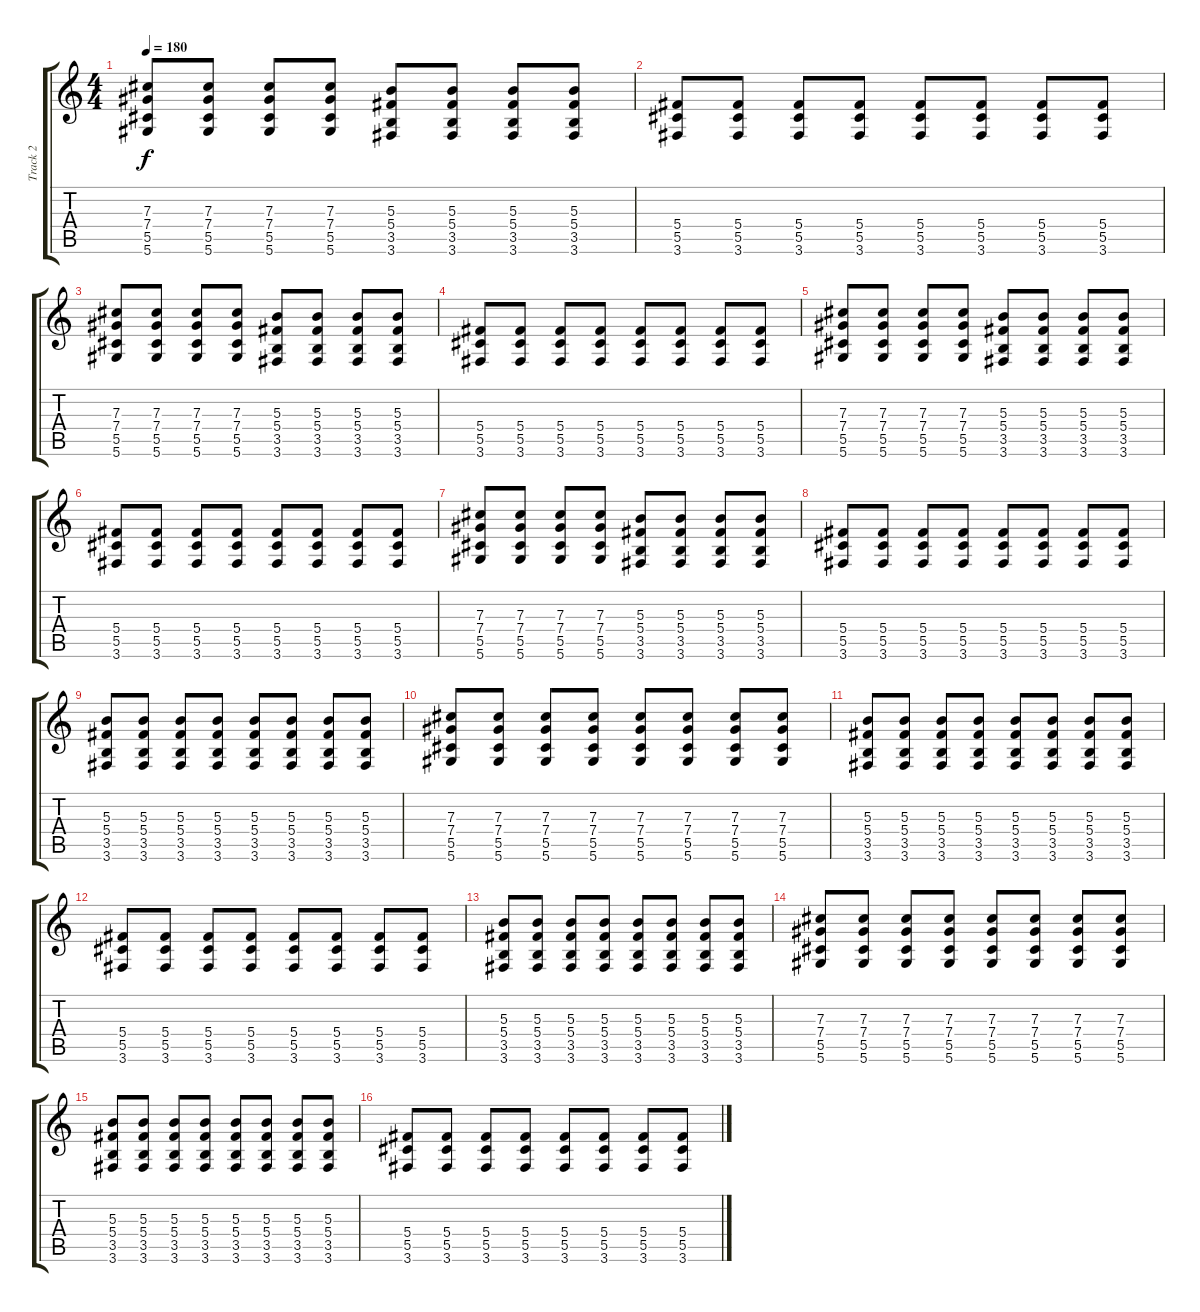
\track ("Track 2" "Track 2") {instrument distortionguitar}
\staff {score tabs}
\tuning (Eb4 Bb3 Gb3 Db3 Ab2 Eb2) {hide}
\ts (4 4)
\tempo 180
\clef g2
\ks c
(7.3 7.4 5.5 5.6).8{dy f instrument distortionguitar} (7.3 7.4 5.5 5.6).8 (7.3 7.4 5.5 5.6).8 (7.3 7.4 5.5 5.6).8 (5.3 5.4 3.5 3.6).8 (5.3 5.4 3.5 3.6).8 (5.3 5.4 3.5 3.6).8 (5.3 5.4 3.5 3.6).8 |
(5.4 5.5 3.6).8 (5.4 5.5 3.6).8 (5.4 5.5 3.6).8 (5.4 5.5 3.6).8 (5.4 5.5 3.6).8 (5.4 5.5 3.6).8 (5.4 5.5 3.6).8 (5.4 5.5 3.6).8 |
(7.3 7.4 5.5 5.6).8{instrument distortionguitar} (7.3 7.4 5.5 5.6).8 (7.3 7.4 5.5 5.6).8 (7.3 7.4 5.5 5.6).8 (5.3 5.4 3.5 3.6).8 (5.3 5.4 3.5 3.6).8 (5.3 5.4 3.5 3.6).8 (5.3 5.4 3.5 3.6).8 |
(5.4 5.5 3.6).8 (5.4 5.5 3.6).8 (5.4 5.5 3.6).8 (5.4 5.5 3.6).8 (5.4 5.5 3.6).8 (5.4 5.5 3.6).8 (5.4 5.5 3.6).8 (5.4 5.5 3.6).8 |
(7.3 7.4 5.5 5.6).8{instrument distortionguitar} (7.3 7.4 5.5 5.6).8 (7.3 7.4 5.5 5.6).8 (7.3 7.4 5.5 5.6).8 (5.3 5.4 3.5 3.6).8 (5.3 5.4 3.5 3.6).8 (5.3 5.4 3.5 3.6).8 (5.3 5.4 3.5 3.6).8 |
(5.4 5.5 3.6).8 (5.4 5.5 3.6).8 (5.4 5.5 3.6).8 (5.4 5.5 3.6).8 (5.4 5.5 3.6).8 (5.4 5.5 3.6).8 (5.4 5.5 3.6).8 (5.4 5.5 3.6).8 |
(7.3 7.4 5.5 5.6).8{instrument distortionguitar} (7.3 7.4 5.5 5.6).8 (7.3 7.4 5.5 5.6).8 (7.3 7.4 5.5 5.6).8 (5.3 5.4 3.5 3.6).8 (5.3 5.4 3.5 3.6).8 (5.3 5.4 3.5 3.6).8 (5.3 5.4 3.5 3.6).8 |
(5.4 5.5 3.6).8 (5.4 5.5 3.6).8 (5.4 5.5 3.6).8 (5.4 5.5 3.6).8 (5.4 5.5 3.6).8 (5.4 5.5 3.6).8 (5.4 5.5 3.6).8 (5.4 5.5 3.6).8 |
(5.3 5.4 3.5 3.6).8 (5.3 5.4 3.5 3.6).8 (5.3 5.4 3.5 3.6).8 (5.3 5.4 3.5 3.6).8 (5.3 5.4 3.5 3.6).8 (5.3 5.4 3.5 3.6).8 (5.3 5.4 3.5 3.6).8 (5.3 5.4 3.5 3.6).8 |
(7.3 7.4 5.5 5.6).8 (7.3 7.4 5.5 5.6).8 (7.3 7.4 5.5 5.6).8 (7.3 7.4 5.5 5.6).8 (7.3 7.4 5.5 5.6).8 (7.3 7.4 5.5 5.6).8 (7.3 7.4 5.5 5.6).8 (7.3 7.4 5.5 5.6).8 |
(5.3 5.4 3.5 3.6).8 (5.3 5.4 3.5 3.6).8 (5.3 5.4 3.5 3.6).8 (5.3 5.4 3.5 3.6).8 (5.3 5.4 3.5 3.6).8 (5.3 5.4 3.5 3.6).8 (5.3 5.4 3.5 3.6).8 (5.3 5.4 3.5 3.6).8 |
(5.4 5.5 3.6).8 (5.4 5.5 3.6).8 (5.4 5.5 3.6).8 (5.4 5.5 3.6).8 (5.4 5.5 3.6).8 (5.4 5.5 3.6).8 (5.4 5.5 3.6).8 (5.4 5.5 3.6).8 |
(5.3 5.4 3.5 3.6).8 (5.3 5.4 3.5 3.6).8 (5.3 5.4 3.5 3.6).8 (5.3 5.4 3.5 3.6).8 (5.3 5.4 3.5 3.6).8 (5.3 5.4 3.5 3.6).8 (5.3 5.4 3.5 3.6).8 (5.3 5.4 3.5 3.6).8 |
(7.3 7.4 5.5 5.6).8 (7.3 7.4 5.5 5.6).8 (7.3 7.4 5.5 5.6).8 (7.3 7.4 5.5 5.6).8 (7.3 7.4 5.5 5.6).8 (7.3 7.4 5.5 5.6).8 (7.3 7.4 5.5 5.6).8 (7.3 7.4 5.5 5.6).8 |
(5.3 5.4 3.5 3.6).8 (5.3 5.4 3.5 3.6).8 (5.3 5.4 3.5 3.6).8 (5.3 5.4 3.5 3.6).8 (5.3 5.4 3.5 3.6).8 (5.3 5.4 3.5 3.6).8 (5.3 5.4 3.5 3.6).8 (5.3 5.4 3.5 3.6).8 |
(5.4 5.5 3.6).8 (5.4 5.5 3.6).8 (5.4 5.5 3.6).8 (5.4 5.5 3.6).8 (5.4 5.5 3.6).8 (5.4 5.5 3.6).8 (5.4 5.5 3.6).8 (5.4 5.5 3.6).8
